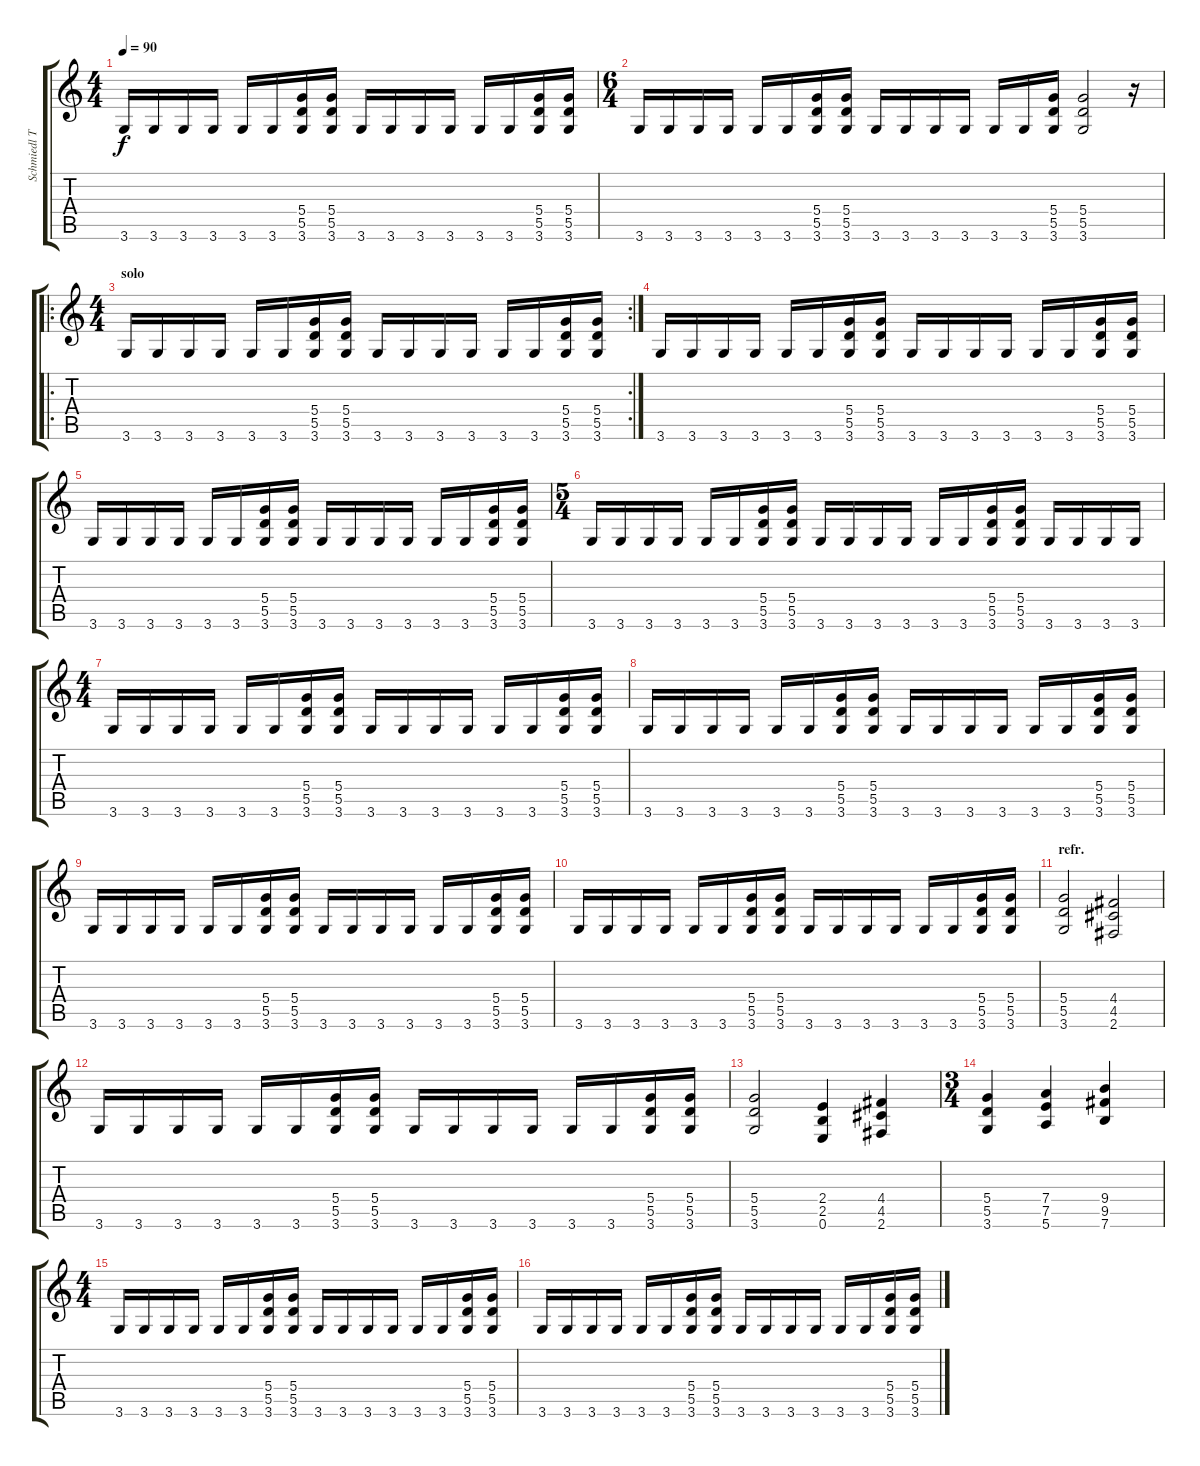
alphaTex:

\track ("Schmiedl T. ritmus" "Schmiedl T") {instrument distortionguitar}
\staff {score tabs}
\tuning (E4 B3 G3 D3 A2 E2) {hide}
\ts (4 4)
\tempo 90
\clef g2
\ks c
3.6.16{dy f} 3.6.16 3.6.16 3.6.16 3.6.16 3.6.16 (5.4 5.5 3.6).16 (5.4 5.5 3.6).16 3.6.16 3.6.16 3.6.16 3.6.16 3.6.16 3.6.16 (5.4 5.5 3.6).16 (5.4 5.5 3.6).16 |
\ts (6 4)
3.6.16 3.6.16 3.6.16 3.6.16 3.6.16 3.6.16 (5.4 5.5 3.6).16 (5.4 5.5 3.6).16 3.6.16 3.6.16 3.6.16 3.6.16 3.6.16 3.6.16 (5.4 5.5 3.6).16 (5.4 5.5 3.6).2 r.16 |
\ro
\rc 2
\ts (4 4)
\section ("" "solo")
3.6.16 3.6.16 3.6.16 3.6.16 3.6.16 3.6.16 (5.4 5.5 3.6).16 (5.4 5.5 3.6).16 3.6.16 3.6.16 3.6.16 3.6.16 3.6.16 3.6.16 (5.4 5.5 3.6).16 (5.4 5.5 3.6).16 |
3.6.16 3.6.16 3.6.16 3.6.16 3.6.16 3.6.16 (5.4 5.5 3.6).16 (5.4 5.5 3.6).16 3.6.16 3.6.16 3.6.16 3.6.16 3.6.16 3.6.16 (5.4 5.5 3.6).16 (5.4 5.5 3.6).16 |
3.6.16 3.6.16 3.6.16 3.6.16 3.6.16 3.6.16 (5.4 5.5 3.6).16 (5.4 5.5 3.6).16 3.6.16 3.6.16 3.6.16 3.6.16 3.6.16 3.6.16 (5.4 5.5 3.6).16 (5.4 5.5 3.6).16 |
\ts (5 4)
3.6.16 3.6.16 3.6.16 3.6.16 3.6.16 3.6.16 (5.4 5.5 3.6).16 (5.4 5.5 3.6).16 3.6.16 3.6.16 3.6.16 3.6.16 3.6.16 3.6.16 (5.4 5.5 3.6).16 (5.4 5.5 3.6).16 3.6.16 3.6.16 3.6.16 3.6.16 |
\ts (4 4)
3.6.16 3.6.16 3.6.16 3.6.16 3.6.16 3.6.16 (5.4 5.5 3.6).16 (5.4 5.5 3.6).16 3.6.16 3.6.16 3.6.16 3.6.16 3.6.16 3.6.16 (5.4 5.5 3.6).16 (5.4 5.5 3.6).16 |
3.6.16 3.6.16 3.6.16 3.6.16 3.6.16 3.6.16 (5.4 5.5 3.6).16 (5.4 5.5 3.6).16 3.6.16 3.6.16 3.6.16 3.6.16 3.6.16 3.6.16 (5.4 5.5 3.6).16 (5.4 5.5 3.6).16 |
3.6.16 3.6.16 3.6.16 3.6.16 3.6.16 3.6.16 (5.4 5.5 3.6).16 (5.4 5.5 3.6).16 3.6.16 3.6.16 3.6.16 3.6.16 3.6.16 3.6.16 (5.4 5.5 3.6).16 (5.4 5.5 3.6).16 |
3.6.16 3.6.16 3.6.16 3.6.16 3.6.16 3.6.16 (5.4 5.5 3.6).16 (5.4 5.5 3.6).16 3.6.16 3.6.16 3.6.16 3.6.16 3.6.16 3.6.16 (5.4 5.5 3.6).16 (5.4 5.5 3.6).16 |
\section ("" "refr.")
(5.4 5.5 3.6).2 (4.4 4.5 2.6).2 |
3.6.16 3.6.16 3.6.16 3.6.16 3.6.16 3.6.16 (5.4 5.5 3.6).16 (5.4 5.5 3.6).16 3.6.16 3.6.16 3.6.16 3.6.16 3.6.16 3.6.16 (5.4 5.5 3.6).16 (5.4 5.5 3.6).16 |
(5.4 5.5 3.6).2 (2.4 2.5 0.6).4 (4.4 4.5 2.6).4 |
\ts (3 4)
(5.4 5.5 3.6).4 (7.4 7.5 5.6).4 (9.4 9.5 7.6).4 |
\ts (4 4)
3.6.16 3.6.16 3.6.16 3.6.16 3.6.16 3.6.16 (5.4 5.5 3.6).16 (5.4 5.5 3.6).16 3.6.16 3.6.16 3.6.16 3.6.16 3.6.16 3.6.16 (5.4 5.5 3.6).16 (5.4 5.5 3.6).16 |
3.6.16 3.6.16 3.6.16 3.6.16 3.6.16 3.6.16 (5.4 5.5 3.6).16 (5.4 5.5 3.6).16 3.6.16 3.6.16 3.6.16 3.6.16 3.6.16 3.6.16 (5.4 5.5 3.6).16 (5.4 5.5 3.6).16
